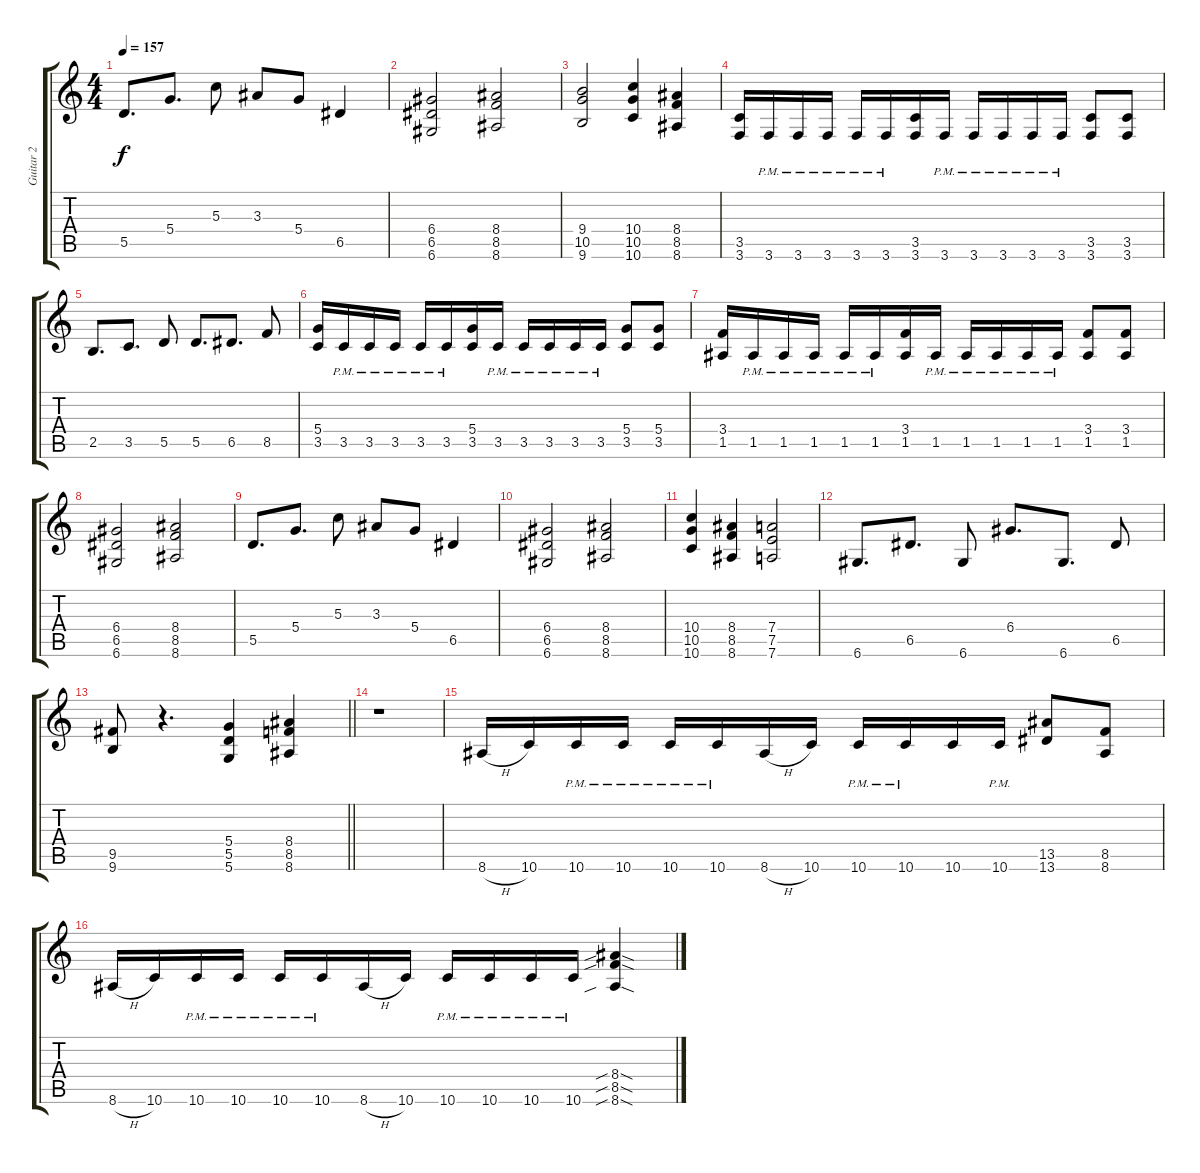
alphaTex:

\track ("Guitar 2" "Guitar 2") {instrument overdrivenguitar}
\staff {score tabs}
\tuning (E4 B3 G3 D3 A2 D2) {hide}
\ts (4 4)
\tempo 157
\clef g2
\ks c
5.5.8{d dy f} 5.4.8{d} 5.3.8 3.3.8 5.4.8 6.5.4 |
(6.4 6.5 6.6).2 (8.4 8.5 8.6).2 |
(9.4 10.5 9.6).2 (10.4 10.5 10.6).4 (8.4 8.5 8.6).4 |
(3.5 3.6).16 3.6{pm}.16 3.6{pm}.16 3.6{pm}.16 3.6{pm}.16 3.6{pm}.16 (3.5 3.6).16 3.6{pm}.16 3.6{pm}.16 3.6{pm}.16 3.6{pm}.16 3.6{pm}.16 (3.5 3.6).8 (3.5 3.6).8 |
2.5.8{d} 3.5.8{d} 5.5.8 5.5.8{d} 6.5.8{d} 8.5.8 |
(5.4 3.5).16 3.5{pm}.16 3.5{pm}.16 3.5{pm}.16 3.5{pm}.16 3.5{pm}.16 (5.4 3.5).16 3.5{pm}.16 3.5{pm}.16 3.5{pm}.16 3.5{pm}.16 3.5{pm}.16 (5.4 3.5).8 (5.4 3.5).8 |
(3.4 1.5).16 1.5{pm}.16 1.5{pm}.16 1.5{pm}.16 1.5{pm}.16 1.5{pm}.16 (3.4 1.5).16 1.5{pm}.16 1.5{pm}.16 1.5{pm}.16 1.5{pm}.16 1.5{pm}.16 (3.4 1.5).8 (3.4 1.5).8 |
(6.4 6.5 6.6).2 (8.4 8.5 8.6).2 |
5.5.8{d} 5.4.8{d} 5.3.8 3.3.8 5.4.8 6.5.4 |
(6.4 6.5 6.6).2 (8.4 8.5 8.6).2 |
(10.4 10.5 10.6).4 (8.4 8.5 8.6).4 (7.4 7.5 7.6).2 |
6.6.8{d} 6.5.8{d} 6.6.8 6.4.8{d} 6.6.8{d} 6.5.8 |
\barLineRight lightlight
(9.5 9.6).8 r.4{d} (5.4 5.5 5.6).4 (8.4 8.5 8.6).4 |
r.1 |
8.6{h}.16 10.6.16 10.6{pm}.16 10.6{pm}.16 10.6{pm}.16 10.6{pm}.16 8.6{h}.16 10.6.16 10.6{pm}.16 10.6{pm}.16 10.6.16 10.6{pm}.16 (13.5 13.6).8 (8.5 8.6).8 |
8.6{h}.16 10.6.16 10.6{pm}.16 10.6{pm}.16 10.6{pm}.16 10.6{pm}.16 8.6{h}.16 10.6.16 10.6{pm}.16 10.6{pm}.16 10.6{pm}.16 10.6{pm}.16 (8.4{sib sod} 8.5{sib sod} 8.6{sib sod}).4
